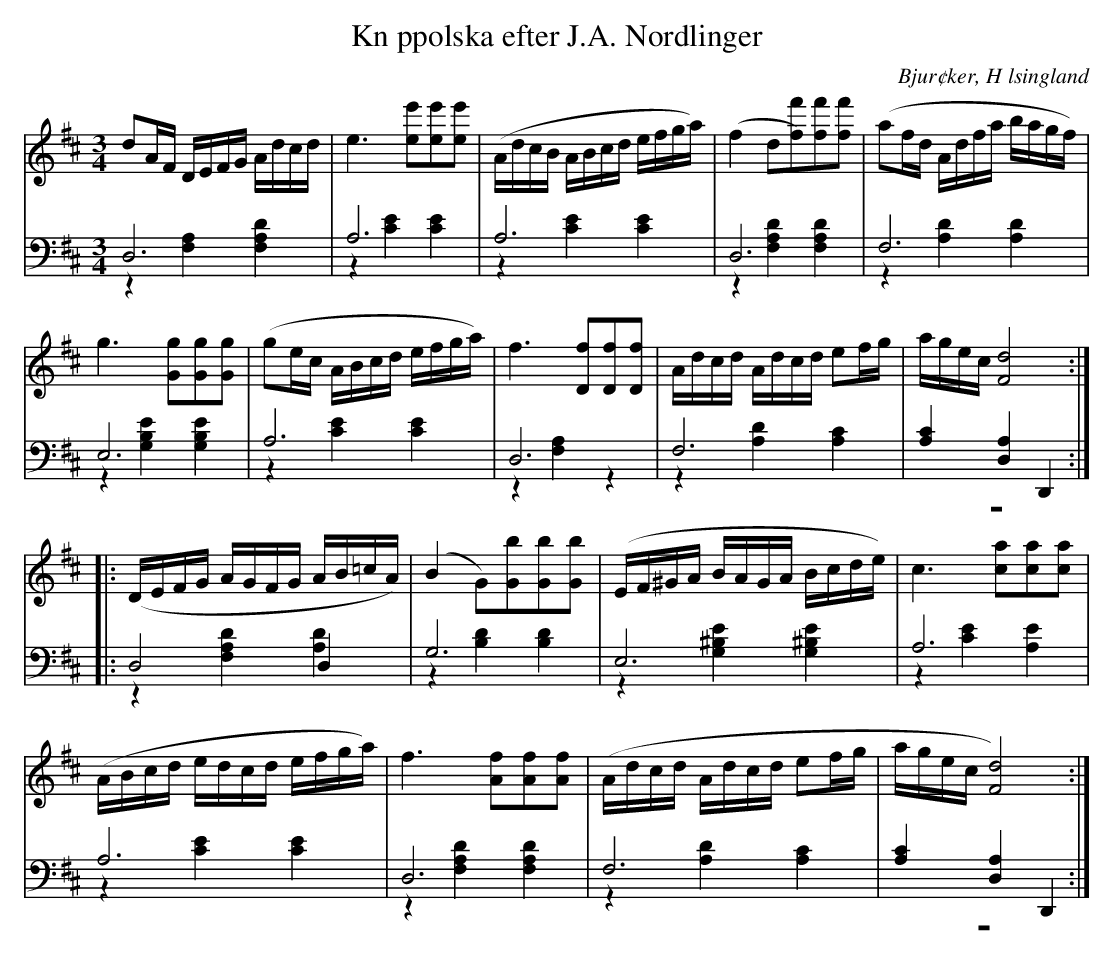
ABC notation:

X:1
T: Kn ppolska efter J.A. Nordlinger
O: Bjur¢ker, H lsingland
M: 3/4
L: 1/16
K: D
V:1
V:2
V:3 merge
V:1
d2AF DEFG Adcd|e6 [e2e'2][e2e'2][e2e'2]|(AdcB ABcd efga)|(f4 d2[f2)f'2][f2f'2][f2f'2]|(a2fd Adfa bagf)|
g6 [G2g2][G2g2][G2g2]|(g2ec ABcd efga)|f6 [D2f2][D2f2][D2f2]|Adcd Adcd e2fg|agec [F8d8]:|
|:(DEFG AGFG AB=cA)|(B4 G2)[G2b2][G2b2][G2b2]|(EF^GA BAGA Bcde)|c6 [c2a2][c2a2][c2a2]|
(ABcd edcd efga)|f6 [A2f2][A2f2][A2f2]|(Adcd Adcd e2fg|agec [F8d8]):|
V:2 clef=bass
D,12 |A,12|A,12|D,12|F,12|
E,12|A,12|D,12|F,12|[A,4C4] [D,4A,4] D,,4:|
|:D,8 D,4 |G,12|E,12|A,12|
A,12|D,12|F,12|[A,4C4] [D,4A,4] D,,4:|
V:3 clef=bass
z4 [F,4A,4] [F,4A,4D4]|z4 [C4E4] [C4E4]|z4 [C4E4] [C4E4]|z4 [F,4A,4D4] [F,4A,4D4]|z4 [A,4D4] [A,4D4]|
z4 [G,4B,4E4] [G,4B,4E4]|z4 [C4E4] [C4E4]|z4 [F,4A,4] z4|z4 [A,4D4] [A,4C4]|z12:|
|:z4 [F,4A,4D4] [A,4D4] |z4 [B,4D4] [B,4D4]|z4 [G,4^B,4E4] [G,4^B,4E4]|z4 [C4E4] [A,4E4]|
z4 [C4E4] [C4E4]|z4 [F,4A,4D4] [F,4A,4D4]|z4 [A,4D4] [A,4C4]|z12:|
